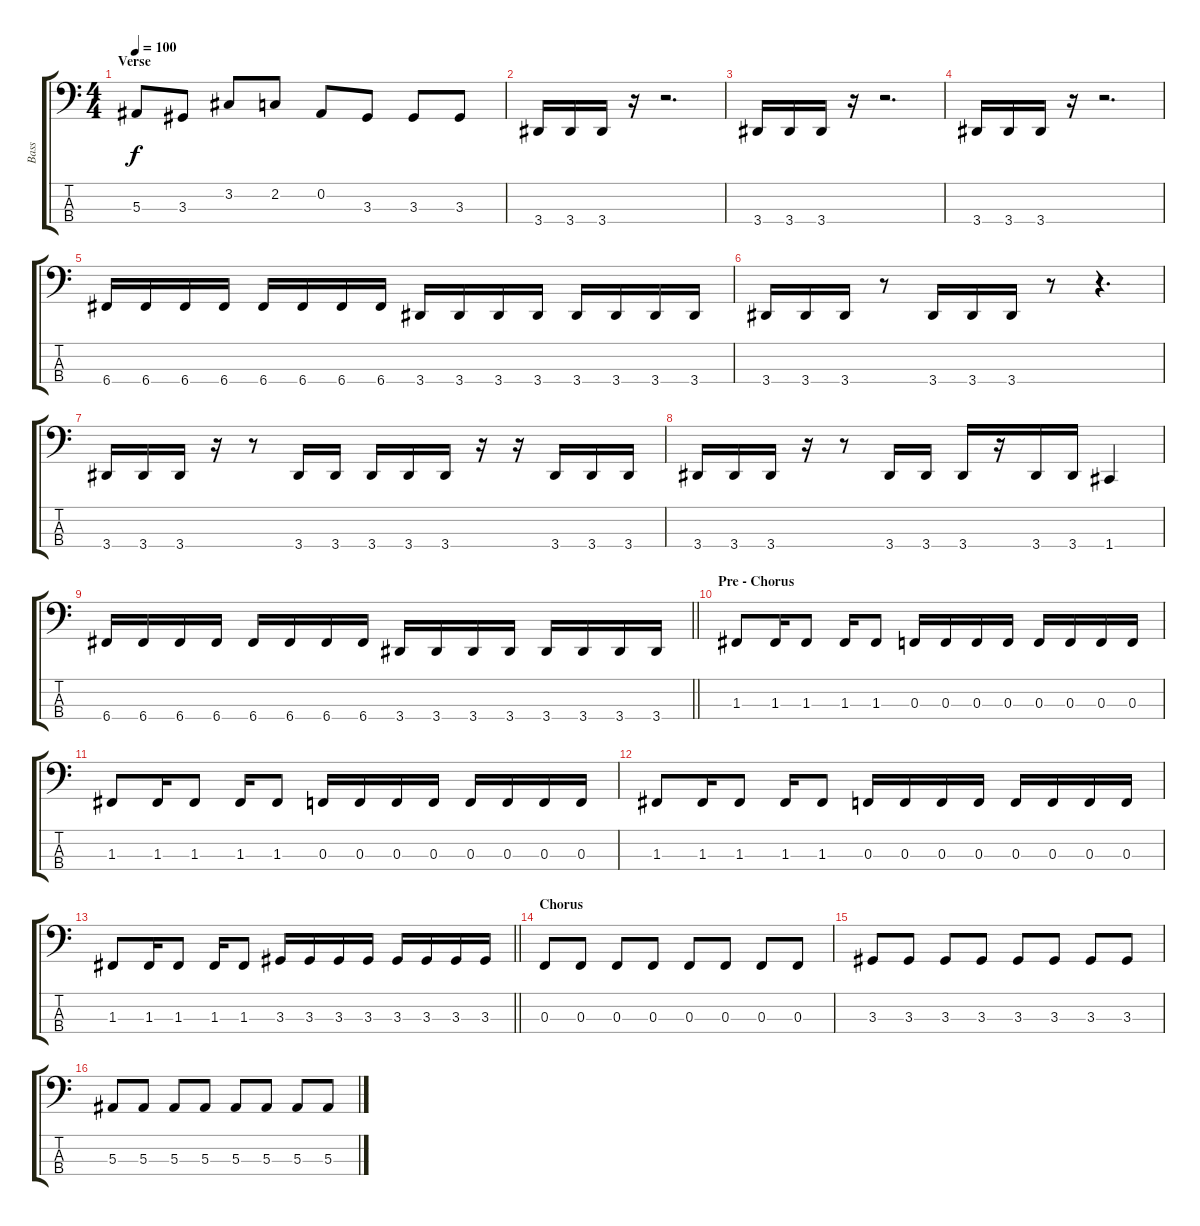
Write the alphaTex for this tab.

\track ("Bass" "Bass") {instrument electricbassfinger}
\staff {score tabs}
\tuning (Eb2 Bb1 F1 C1) {hide}
\ts (4 4)
\section ("" "Verse")
\tempo 100
\clef f4
\ks c
5.3.8{dy f} 3.3.8 3.2.8 2.2.8 0.2.8 3.3.8 3.3.8 3.3.8 |
3.4.16 3.4.16 3.4.16 r.16 r.2{d} |
3.4.16 3.4.16 3.4.16 r.16 r.2{d} |
3.4.16 3.4.16 3.4.16 r.16 r.2{d} |
6.4.16 6.4.16 6.4.16 6.4.16 6.4.16 6.4.16 6.4.16 6.4.16 3.4.16 3.4.16 3.4.16 3.4.16 3.4.16 3.4.16 3.4.16 3.4.16 |
3.4.16 3.4.16 3.4.16 r.8 3.4.16 3.4.16 3.4.16 r.8 r.4{d} |
3.4.16 3.4.16 3.4.16 r.16 r.8 3.4.16 3.4.16 3.4.16 3.4.16 3.4.16 r.16 r.16 3.4.16 3.4.16 3.4.16 |
3.4.16 3.4.16 3.4.16 r.16 r.8 3.4.16 3.4.16 3.4.16 r.16 3.4.16 3.4.16 1.4.4 |
\barLineRight lightlight
6.4.16 6.4.16 6.4.16 6.4.16 6.4.16 6.4.16 6.4.16 6.4.16 3.4.16 3.4.16 3.4.16 3.4.16 3.4.16 3.4.16 3.4.16 3.4.16 |
\section ("" "Pre - Chorus")
1.3.8 1.3.16 1.3.8 1.3.16 1.3.8 0.3.16 0.3.16 0.3.16 0.3.16 0.3.16 0.3.16 0.3.16 0.3.16 |
1.3.8 1.3.16 1.3.8 1.3.16 1.3.8 0.3.16 0.3.16 0.3.16 0.3.16 0.3.16 0.3.16 0.3.16 0.3.16 |
1.3.8 1.3.16 1.3.8 1.3.16 1.3.8 0.3.16 0.3.16 0.3.16 0.3.16 0.3.16 0.3.16 0.3.16 0.3.16 |
\barLineRight lightlight
1.3.8 1.3.16 1.3.8 1.3.16 1.3.8 3.3.16 3.3.16 3.3.16 3.3.16 3.3.16 3.3.16 3.3.16 3.3.16 |
\section ("" "Chorus")
0.3.8 0.3.8 0.3.8 0.3.8 0.3.8 0.3.8 0.3.8 0.3.8 |
3.3.8 3.3.8 3.3.8 3.3.8 3.3.8 3.3.8 3.3.8 3.3.8 |
5.3.8 5.3.8 5.3.8 5.3.8 5.3.8 5.3.8 5.3.8 5.3.8
